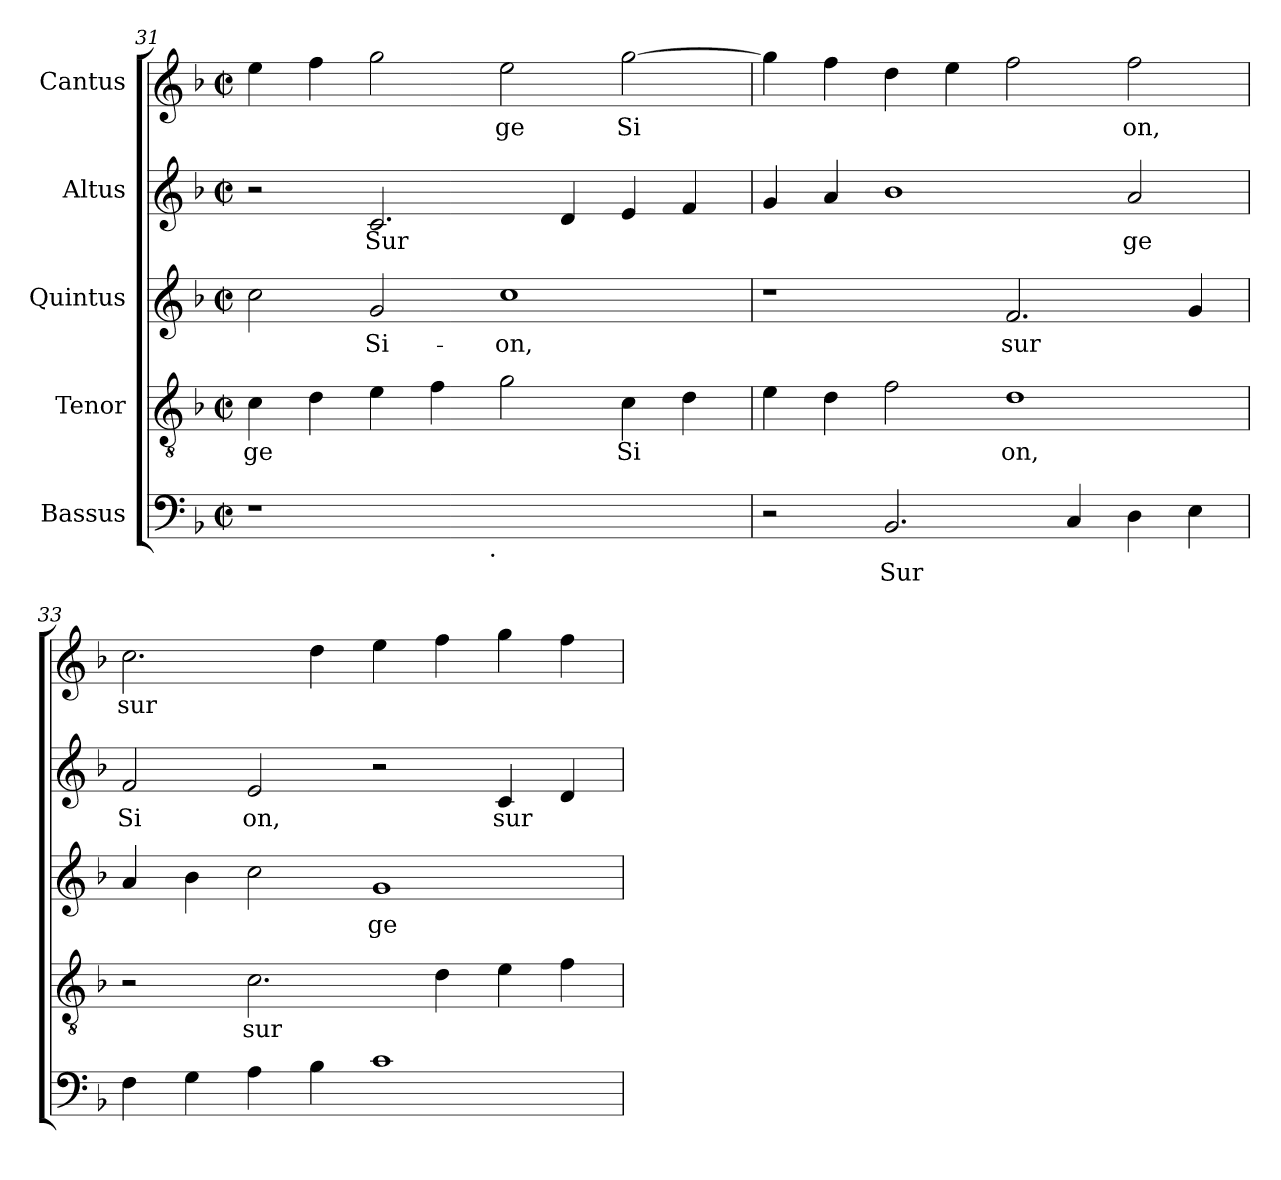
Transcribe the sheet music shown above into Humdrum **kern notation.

**kern	**text	**kern	**text	**kern	**text	**kern	**text	**kern	**text
*part5	*part5	*part4	*part4	*part3	*part3	*part2	*part2	*part1	*part1
*staff5	*staff5	*staff4	*staff4	*staff3	*staff3	*staff2	*staff2	*staff1	*staff1
*I"Bassus	*	*I"Tenor	*	*I"Quintus	*	*I"Altus	*	*I"Cantus	*
*clefF4	*	*clefGv2	*	*clefG2	*	*clefG2	*	*clefG2	*
*k[b-]	*	*k[b-]	*	*k[b-]	*	*k[b-]	*	*k[b-]	*
*F:	*	*F:	*	*F:	*	*F:	*	*F:	*
*M2/2	*	*M2/2	*	*M2/2	*	*M2/2	*	*M2/2	*
*met(c|)	*	*met(c|)	*	*met(c|)	*	*met(c|)	*	*met(c|)	*
=31	=31	=31	=31	=31	=31	=31	=31	=31	=31
!	!	!	!LO:LY:b:cj	!	!LO:LY:b:cj	!	!	!	!LO:LY:b:cj
*^	*	*	*	*	*	*	*	*	*
1r	2ryy	.	4c\	-ge	2cc\	.	2r	.	4ee\	.
!	!	!	!	!LO:LY:b:cj	!	!	!	!	!	!LO:LY:b:cj
.	.	.	4d\	.	.	.	.	.	4ff\	.
!	!	!	!	!LO:LY:b:cj	!	!LO:LY:b:cj	!	!LO:LY:b:cj	!	!LO:LY:b:cj
.	4ryy	.	4e\	.	2g/	Si-	2.c/	Sur	2gg\	.
!	!	!	!	!LO:LY:b:cj	!	!	!	!	!	!
.	8...ryy	.	4f\	.	.	.	.	.	.	.
!	!LO:TX:b:t=.	!	!	!	!	!	!	!	!	!
.	1ryy	.	.	.	.	.	.	.	.	.
!	!	!	!	!LO:LY:b:cj	!	!LO:LY:b:cj	!	!	!	!LO:LY:b:cj
1ryy	.	.	2g\	.	1cc	-on,	.	.	2ee\	ge
!	!	!	!	!	!	!	!	!LO:LY:b:cj	!	!
.	.	.	.	.	.	.	4d/	.	.	.
!	!	!	!	!LO:LY:b:cj	!	!	!	!LO:LY:b:cj	!	!LO:LY:b:cj
.	.	.	4c\	Si	.	.	4e/	.	[>2gg\	Si
!	!	!	!	!LO:LY:b:cj	!	!	!	!LO:LY:b:cj	!	!
.	.	.	4d\	.	.	.	4f/	.	.	.
.	64ryy	.	.	.	.	.	.	.	.	.
=32	=32	=32	=32	=32	=32	=32	=32	=32	=32	=32
!	!	!	!	!LO:LY:b:cj	!	!	!	!LO:LY:b:cj	!	!LO:LY:b:cj
*v	*v	*	*	*	*	*	*	*	*	*
2r	.	4e\	.	1r	.	4g/	.	4gg\]	.
!	!	!	!LO:LY:b:cj	!	!	!	!LO:LY:b:cj	!	!LO:LY:b:cj
.	.	4d\	.	.	.	4a/	.	4ff\	.
!	!LO:LY:b:cj	!	!LO:LY:b:cj	!	!	!	!LO:LY:b:cj	!	!LO:LY:b:cj
2.BB-/	Sur-	2f\	.	.	.	1b-	.	4dd\	.
!	!	!	!	!	!	!	!	!	!LO:LY:b:cj
.	.	.	.	.	.	.	.	4ee\	.
!	!	!	!LO:LY:b:cj	!	!LO:LY:b:cj	!	!	!	!LO:LY:b:cj
.	.	1d	on,	2.f/	sur-	.	.	2ff\	.
!	!LO:LY:b:cj	!	!	!	!	!	!	!	!
4C/	--	.	.	.	.	.	.	.	.
!	!LO:LY:b:cj	!	!	!	!	!	!LO:LY:b:cj	!	!LO:LY:b:cj
4D\	--	.	.	.	.	2a/	ge	2ff\	on,
!	!LO:LY:b:cj	!	!	!	!LO:LY:b:cj	!	!	!	!
4E\	--	.	.	4g/	--	.	.	.	.
=33	=33	=33	=33	=33	=33	=33	=33	=33	=33
!	!LO:LY:b:cj	!	!	!	!LO:LY:b:cj	!	!LO:LY:b:cj	!	!LO:LY:b:cj
4F\	--	2r	.	4a/	--	2f/	Si	2.cc\	sur
!	!LO:LY:b:cj	!	!	!	!LO:LY:b:cj	!	!	!	!
4G\	--	.	.	4b-\	--	.	.	.	.
!	!LO:LY:b:cj	!	!LO:LY:b:cj	!	!LO:LY:b:cj	!	!LO:LY:b:cj	!	!
4A\	--	2.c\	sur	2cc\	--	2e/	on,	.	.
!	!LO:LY:b:cj	!	!	!	!	!	!	!	!LO:LY:b:cj
4B-\	--	.	.	.	.	.	.	4dd\	.
!	!LO:LY:b:cj	!	!	!	!LO:LY:b:cj	!	!	!	!LO:LY:b:cj
1c	--	.	.	1g	-ge	2r	.	4ee\	.
!	!	!	!LO:LY:b:cj	!	!	!	!	!	!LO:LY:b:cj
.	.	4d\	.	.	.	.	.	4ff\	.
!	!	!	!LO:LY:b:cj	!	!	!	!LO:LY:b:cj	!	!LO:LY:b:cj
.	.	4e\	.	.	.	4c/	sur	4gg\	.
!	!	!	!LO:LY:b:cj	!	!	!	!LO:LY:b:cj	!	!LO:LY:b:cj
.	.	4f\	.	.	.	4d/	.	4ff\	.
=	=	=	=	=	=	=	=	=	=
*-	*-	*-	*-	*-	*-	*-	*-	*-	*-
